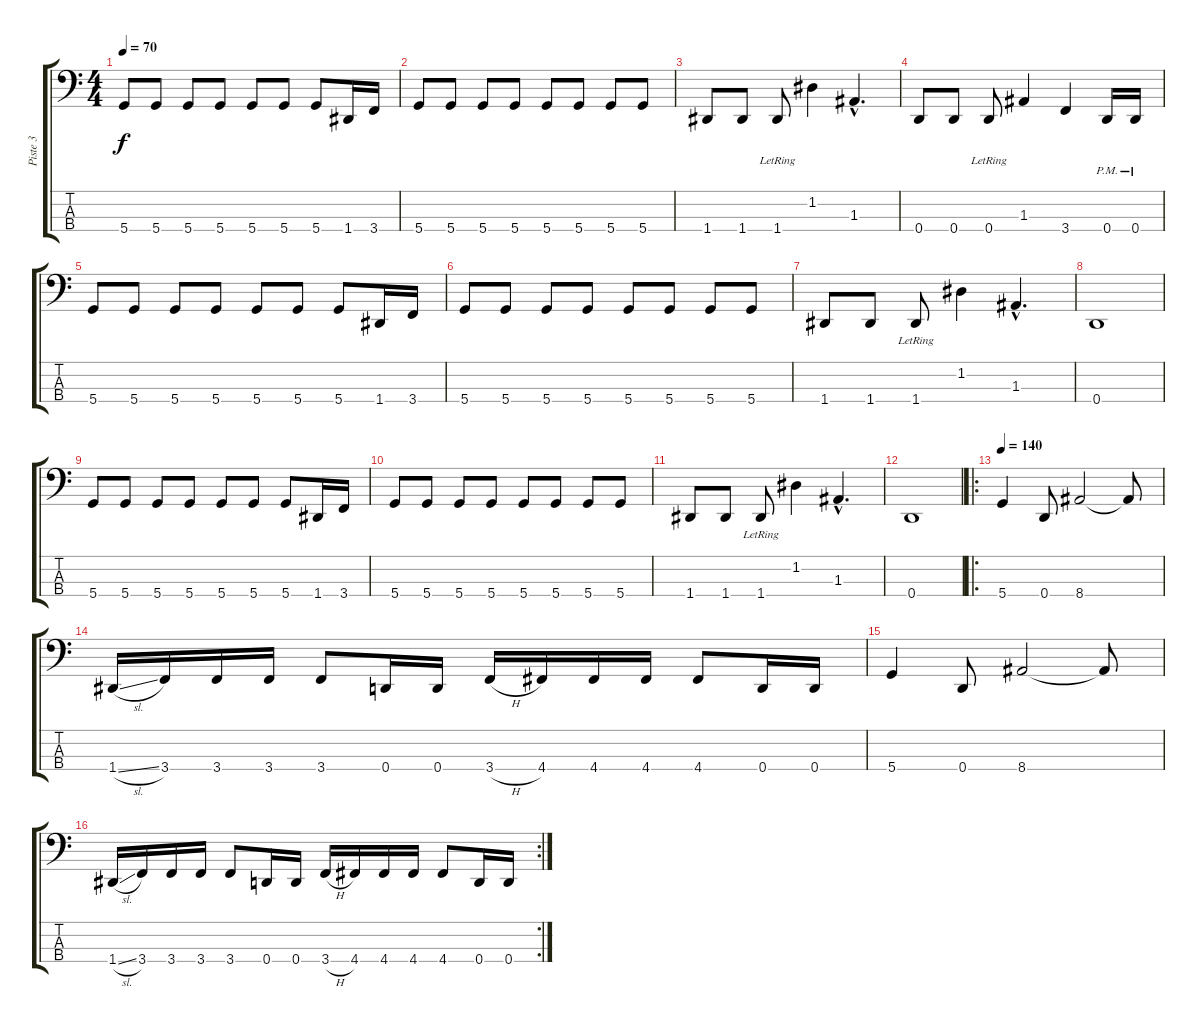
\track ("Piste 3" "Piste 3") {instrument electricbasspick}
\staff {score tabs}
\tuning (G2 D2 A1 D1) {hide}
\ts (4 4)
\tempo 70
\clef f4
\ks c
5.4.8{dy f} 5.4.8 5.4.8 5.4.8 5.4.8 5.4.8 5.4.8 1.4.16 3.4.16 |
5.4.8 5.4.8 5.4.8 5.4.8 5.4.8 5.4.8 5.4.8 5.4.8 |
1.4.8 1.4.8 1.4{lr}.8 1.2.4 1.3{hac}.4{d} |
0.4.8 0.4.8 0.4{lr}.8 1.3.4 3.4.4 0.4{pm}.16 0.4{pm}.16 |
5.4.8 5.4.8 5.4.8 5.4.8 5.4.8 5.4.8 5.4.8 1.4.16 3.4.16 |
5.4.8 5.4.8 5.4.8 5.4.8 5.4.8 5.4.8 5.4.8 5.4.8 |
1.4.8 1.4.8 1.4{lr}.8 1.2.4 1.3{hac}.4{d} |
0.4.1 |
5.4.8 5.4.8 5.4.8 5.4.8 5.4.8 5.4.8 5.4.8 1.4.16 3.4.16 |
5.4.8 5.4.8 5.4.8 5.4.8 5.4.8 5.4.8 5.4.8 5.4.8 |
1.4.8 1.4.8 1.4{lr}.8 1.2.4 1.3{hac}.4{d} |
0.4.1 |
\ro
\tempo 140
5.4.4 0.4.8 8.4.2 8.4{t}.8 |
1.4{sl}.16 3.4.16 3.4.16 3.4.16 3.4.8 0.4.16 0.4.16 3.4{h}.16 4.4.16 4.4.16 4.4.16 4.4.8 0.4.16 0.4.16 |
5.4.4 0.4.8 8.4.2 8.4{t}.8 |
\rc 2
1.4{sl}.16 3.4.16 3.4.16 3.4.16 3.4.8 0.4.16 0.4.16 3.4{h}.16 4.4.16 4.4.16 4.4.16 4.4.8 0.4.16 0.4.16
